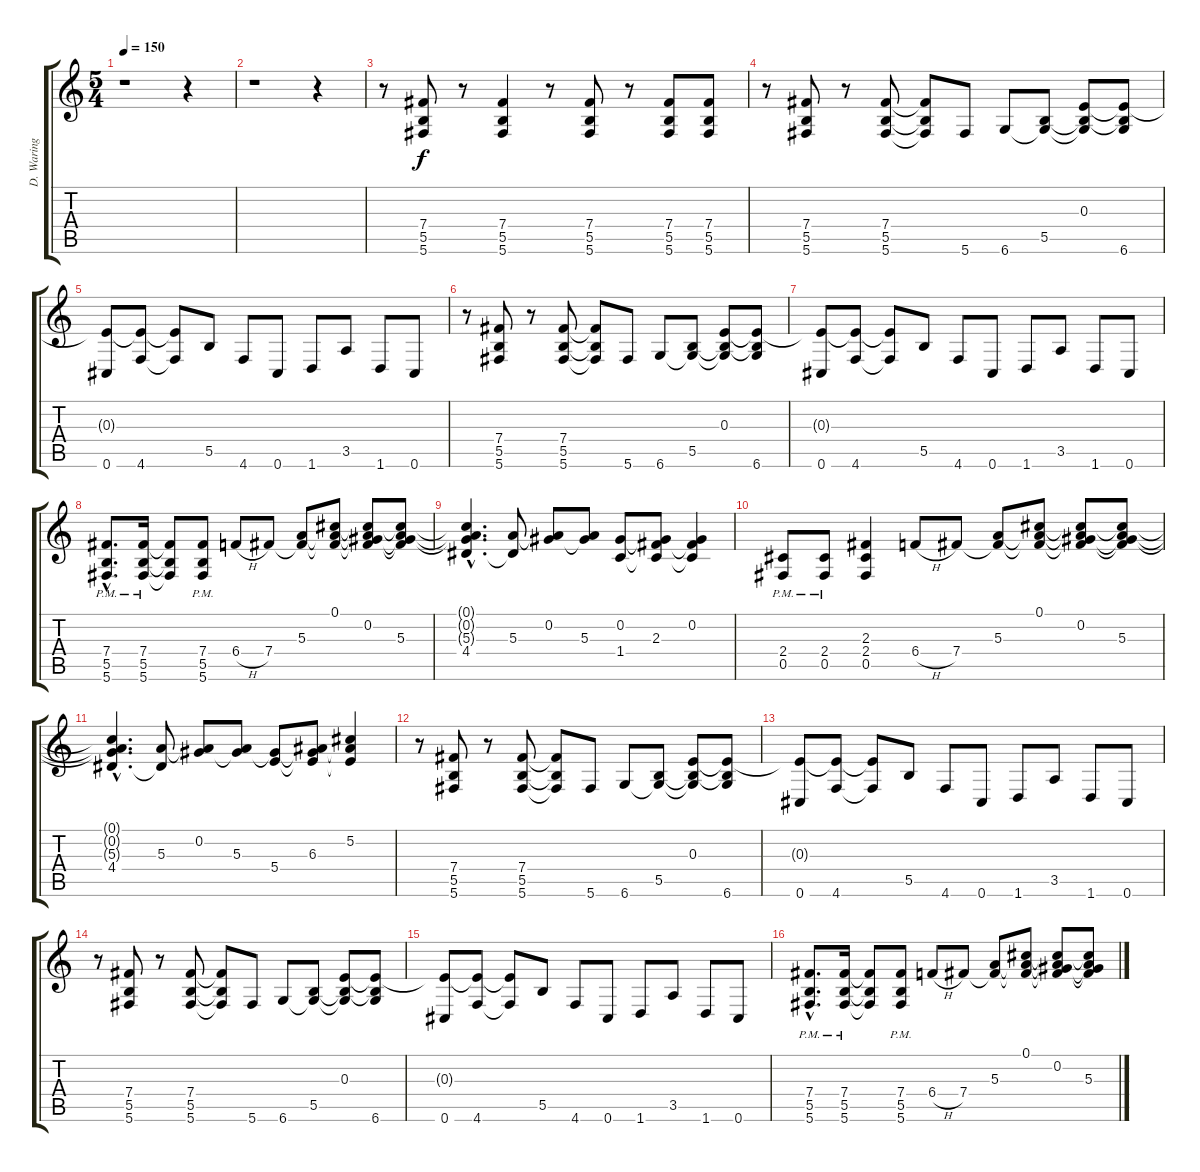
\track ("D. Waring Gtr." "D. Waring ") {instrument distortionguitar}
\staff {score tabs}
\tuning (Db4 Ab3 E3 B2 Gb2 Db2) {hide}
\ts (5 4)
\tempo 150
\clef g2
\ks c
r.1{dy f} r.4 |
r.1 r.4 |
r.8{volume 16} (7.4 5.5 5.6).8 r.8 (7.4 5.5 5.6).4 r.8 (7.4 5.5 5.6).8 r.8 (7.4 5.5 5.6).8 (7.4 5.5 5.6).8 |
r.8 (7.4 5.5 5.6).8 r.8 (7.4 5.5 5.6).8 (7.4{t} 5.5{t} 5.6{t}).8 5.6.8 6.6.8 (5.5 6.6{t}).8 (0.3 5.5{t} 6.6{t}).8 (0.3{t} 5.5{t} 6.6).8 |
(0.3{t} 0.6).8 (0.3{t} 4.6).8 (0.3{t} 4.6{t}).8 5.5.8 4.6.8 0.6.8 1.6.8 3.5.8 1.6.8 0.6.8 |
r.8 (7.4 5.5 5.6).8 r.8 (7.4 5.5 5.6).8 (7.4{t} 5.5{t} 5.6{t}).8 5.6.8 6.6.8 (5.5 6.6{t}).8 (0.3 5.5{t} 6.6{t}).8 (0.3{t} 5.5{t} 6.6).8 |
(0.3{t} 0.6).8 (0.3{t} 4.6).8 (0.3{t} 4.6{t}).8 5.5.8 4.6.8 0.6.8 1.6.8 3.5.8 1.6.8 0.6.8 |
(7.4{hac pm} 5.5{hac pm} 5.6{hac pm}).8{d} (7.4{pm} 5.5{pm} 5.6{pm}).16 (7.4{t} 5.5{t} 5.6{t}).8 (7.4{pm} 5.5{pm} 5.6{pm}).8 6.4{h}.8 7.4.8 (5.3 7.4{t}).8 (0.1 5.3{t} 7.4{t}).8 (0.1{t} 0.2 5.3{t} 7.4{t}).8 (0.1{t} 0.2{t} 5.3 7.4{t}).8 |
(0.1{hac t} 0.2{hac t} 5.3{hac t} 4.4{hac}).4{d} (5.3 4.4{t}).8 (0.2 5.3{t}).8 (0.2{t} 5.3).8 (0.2 1.4).8 (0.2{t} 2.3 1.4{t}).8 (0.2 2.3{t} 1.4{t}).4 |
(2.4{pm} 0.5{pm}).8 (2.4{pm} 0.5{pm}).8 (2.3 2.4 0.5).4 6.4{h}.8 7.4.8 (5.3 7.4{t}).8 (0.1 5.3{t} 7.4{t}).8 (0.1{t} 0.2 5.3{t} 7.4{t}).8 (0.1{t} 0.2{t} 5.3 7.4{t}).8 |
(0.1{hac t} 0.2{hac t} 5.3{hac t} 4.4{hac}).4{d} (5.3 4.4{t}).8 (0.2 5.3{t}).8 (0.2{t} 5.3).8 (0.2{t} 5.4).8 (0.2{t} 6.3 5.4{t}).8 (5.2 6.3{t} 5.4{t}).4 |
r.8 (7.4 5.5 5.6).8 r.8 (7.4 5.5 5.6).8 (7.4{t} 5.5{t} 5.6{t}).8 5.6.8 6.6.8 (5.5 6.6{t}).8 (0.3 5.5{t} 6.6{t}).8 (0.3{t} 5.5{t} 6.6).8 |
(0.3{t} 0.6).8 (0.3{t} 4.6).8 (0.3{t} 4.6{t}).8 5.5.8 4.6.8 0.6.8 1.6.8 3.5.8 1.6.8 0.6.8 |
r.8 (7.4 5.5 5.6).8 r.8 (7.4 5.5 5.6).8 (7.4{t} 5.5{t} 5.6{t}).8 5.6.8 6.6.8 (5.5 6.6{t}).8 (0.3 5.5{t} 6.6{t}).8 (0.3{t} 5.5{t} 6.6).8 |
(0.3{t} 0.6).8 (0.3{t} 4.6).8 (0.3{t} 4.6{t}).8 5.5.8 4.6.8 0.6.8 1.6.8 3.5.8 1.6.8 0.6.8 |
(7.4{hac pm} 5.5{hac pm} 5.6{hac pm}).8{d} (7.4{pm} 5.5{pm} 5.6{pm}).16 (7.4{t} 5.5{t} 5.6{t}).8 (7.4{pm} 5.5{pm} 5.6{pm}).8 6.4{h}.8 7.4.8 (5.3 7.4{t}).8 (0.1 5.3{t} 7.4{t}).8 (0.1{t} 0.2 5.3{t} 7.4{t}).8 (0.1{t} 0.2{t} 5.3 7.4{t}).8
